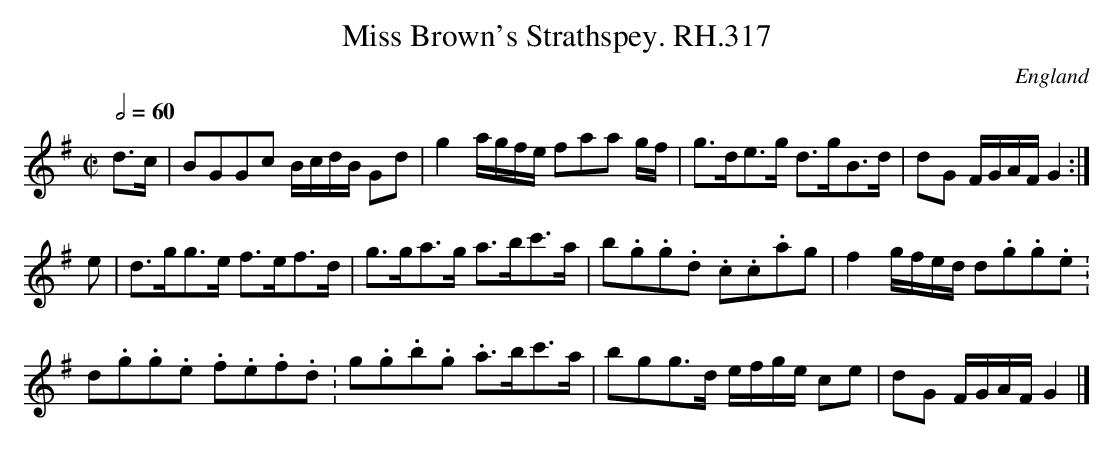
X:1
T:Miss Brown's Strathspey. RH.317
O:England
M:C|
L:1/8
Q:1/2=60
K:G
d>c|BGGc B/c/d/B/ Gd|g2a/g/f/e/ faa g/f/|\
g>de>g d>gB>d|dG F/G/A/F/ G2:|
e|d>gg>e f>ef>d|g>ga>g a>bc'>a|\
b.g.g.d. c.c.ag|f2g/f/e/d/ d.g.g.e.|
d.g.g.e. f.e.f.d.|g.g.b.g. a>bc'>a|\
bgg>d e/f/g/e/ ce|dG F/G/A/F/ G2|]
